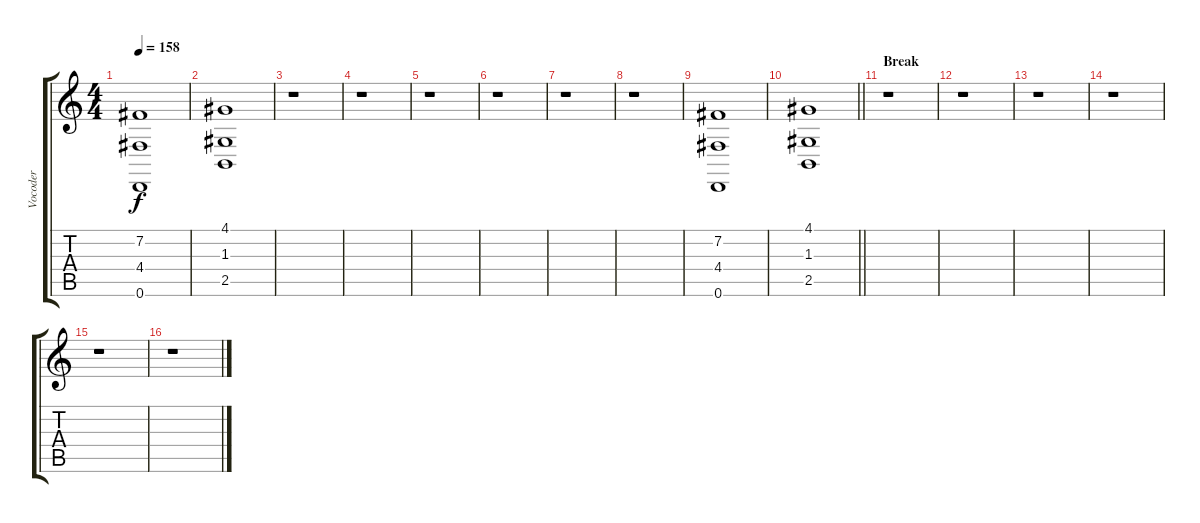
\track ("Vocoder" "Vocoder") {instrument choiraahs}
\staff {score tabs}
\tuning (E4 B3 G3 D3 A2 D2) {hide}
\ts (4 4)
\tempo 158
\clef g2
\ks c
(7.2 4.4 0.6).1{dy f} |
(4.1 1.3 2.5).1 |
r.1 |
r.1 |
r.1 |
r.1 |
r.1 |
r.1 |
(7.2 4.4 0.6).1 |
\barLineRight lightlight
(4.1 1.3 2.5).1 |
\section ("" "Break")
r.1 |
r.1 |
r.1 |
r.1 |
r.1 |
r.1
